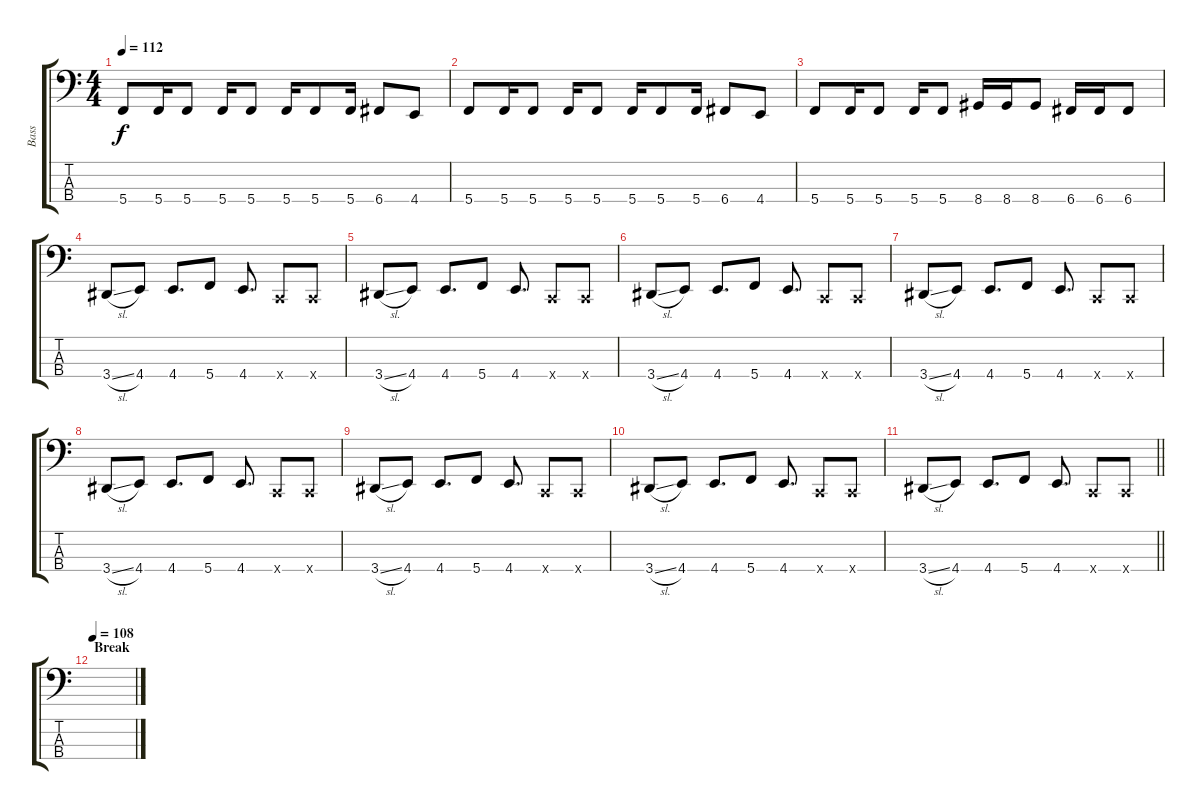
\track ("Bass" "Bass") {instrument electricbassfinger}
\staff {score tabs}
\tuning (F2 C2 G1 C1) {hide}
\ts (4 4)
\tempo 112
\clef f4
\ks c
5.4.8{dy f} 5.4.16 5.4.8 5.4.16 5.4.8 5.4.16 5.4.8 5.4.16 6.4.8 4.4.8 |
5.4.8 5.4.16 5.4.8 5.4.16 5.4.8 5.4.16 5.4.8 5.4.16 6.4.8 4.4.8 |
5.4.8 5.4.16 5.4.8 5.4.16 5.4.8 8.4.16 8.4.16 8.4.8 6.4.16 6.4.16 6.4.8 |
3.4{sl}.8 4.4.8 4.4.8{d} 5.4.8 4.4.8{d} 0.4{x}.8 0.4{x}.8 |
3.4{sl}.8 4.4.8 4.4.8{d} 5.4.8 4.4.8{d} 0.4{x}.8 0.4{x}.8 |
3.4{sl}.8 4.4.8 4.4.8{d} 5.4.8 4.4.8{d} 0.4{x}.8 0.4{x}.8 |
3.4{sl}.8 4.4.8 4.4.8{d} 5.4.8 4.4.8{d} 0.4{x}.8 0.4{x}.8 |
3.4{sl}.8 4.4.8 4.4.8{d} 5.4.8 4.4.8{d} 0.4{x}.8 0.4{x}.8 |
3.4{sl}.8 4.4.8 4.4.8{d} 5.4.8 4.4.8{d} 0.4{x}.8 0.4{x}.8 |
3.4{sl}.8 4.4.8 4.4.8{d} 5.4.8 4.4.8{d} 0.4{x}.8 0.4{x}.8 |
\barLineRight lightlight
3.4{sl}.8 4.4.8 4.4.8{d} 5.4.8 4.4.8{d} 0.4{x}.8 0.4{x}.8 |
\section ("" "Break")
\tempo 108
